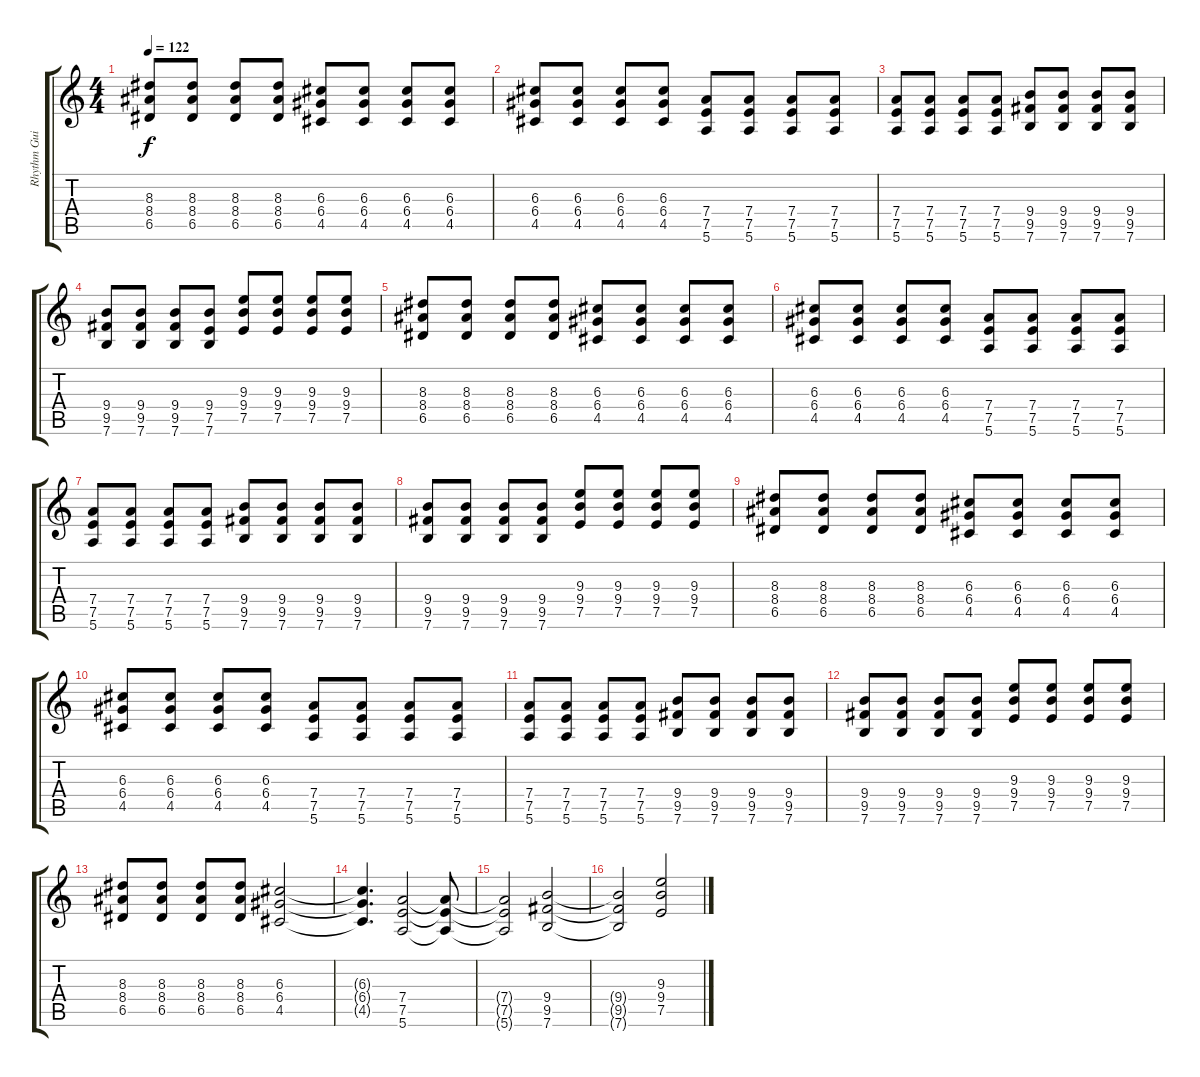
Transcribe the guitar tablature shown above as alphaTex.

\track ("Rhythm Guitar" "Rhythm Gui") {instrument electricguitarclean}
\staff {score tabs}
\tuning (E4 B3 G3 D3 A2 E2) {hide}
\ts (4 4)
\tempo 122
\clef g2
\ks c
(8.3 8.4 6.5).8{dy f} (8.3 8.4 6.5).8 (8.3 8.4 6.5).8 (8.3 8.4 6.5).8 (6.3 6.4 4.5).8 (6.3 6.4 4.5).8 (6.3 6.4 4.5).8 (6.3 6.4 4.5).8 |
(6.3 6.4 4.5).8 (6.3 6.4 4.5).8 (6.3 6.4 4.5).8 (6.3 6.4 4.5).8 (7.4 7.5 5.6).8 (7.4 7.5 5.6).8 (7.4 7.5 5.6).8 (7.4 7.5 5.6).8 |
(7.4 7.5 5.6).8 (7.4 7.5 5.6).8 (7.4 7.5 5.6).8 (7.4 7.5 5.6).8 (9.4 9.5 7.6).8 (9.4 9.5 7.6).8 (9.4 9.5 7.6).8 (9.4 9.5 7.6).8 |
(9.4 9.5 7.6).8 (9.4 9.5 7.6).8 (9.4 9.5 7.6).8 (9.4 7.5 7.6).8 (9.3 9.4 7.5).8 (9.3 9.4 7.5).8 (9.3 9.4 7.5).8 (9.3 9.4 7.5).8 |
(8.3 8.4 6.5).8 (8.3 8.4 6.5).8 (8.3 8.4 6.5).8 (8.3 8.4 6.5).8 (6.3 6.4 4.5).8 (6.3 6.4 4.5).8 (6.3 6.4 4.5).8 (6.3 6.4 4.5).8 |
(6.3 6.4 4.5).8 (6.3 6.4 4.5).8 (6.3 6.4 4.5).8 (6.3 6.4 4.5).8 (7.4 7.5 5.6).8 (7.4 7.5 5.6).8 (7.4 7.5 5.6).8 (7.4 7.5 5.6).8 |
(7.4 7.5 5.6).8 (7.4 7.5 5.6).8 (7.4 7.5 5.6).8 (7.4 7.5 5.6).8 (9.4 9.5 7.6).8 (9.4 9.5 7.6).8 (9.4 9.5 7.6).8 (9.4 9.5 7.6).8 |
(9.4 9.5 7.6).8 (9.4 9.5 7.6).8 (9.4 9.5 7.6).8 (9.4 9.5 7.6).8 (9.3 9.4 7.5).8 (9.3 9.4 7.5).8 (9.3 9.4 7.5).8 (9.3 9.4 7.5).8 |
(8.3 8.4 6.5).8 (8.3 8.4 6.5).8 (8.3 8.4 6.5).8 (8.3 8.4 6.5).8 (6.3 6.4 4.5).8 (6.3 6.4 4.5).8 (6.3 6.4 4.5).8 (6.3 6.4 4.5).8 |
(6.3 6.4 4.5).8 (6.3 6.4 4.5).8 (6.3 6.4 4.5).8 (6.3 6.4 4.5).8 (7.4 7.5 5.6).8 (7.4 7.5 5.6).8 (7.4 7.5 5.6).8 (7.4 7.5 5.6).8 |
(7.4 7.5 5.6).8 (7.4 7.5 5.6).8 (7.4 7.5 5.6).8 (7.4 7.5 5.6).8 (9.4 9.5 7.6).8 (9.4 9.5 7.6).8 (9.4 9.5 7.6).8 (9.4 9.5 7.6).8 |
(9.4 9.5 7.6).8 (9.4 9.5 7.6).8 (9.4 9.5 7.6).8 (9.4 9.5 7.6).8 (9.3 9.4 7.5).8 (9.3 9.4 7.5).8 (9.3 9.4 7.5).8 (9.3 9.4 7.5).8 |
(8.3 8.4 6.5).8 (8.3 8.4 6.5).8 (8.3 8.4 6.5).8 (8.3 8.4 6.5).8 (6.3 6.4 4.5).2{volume 16} |
(6.3{t} 6.4{t} 4.5{t}).4{d} (7.4 7.5 5.6).2 (7.4{t} 7.5{t} 5.6{t}).8 |
(7.4{t} 7.5{t} 5.6{t}).2 (9.4 9.5 7.6).2 |
(9.4{t} 9.5{t} 7.6{t}).2 (9.3 9.4 7.5).2
